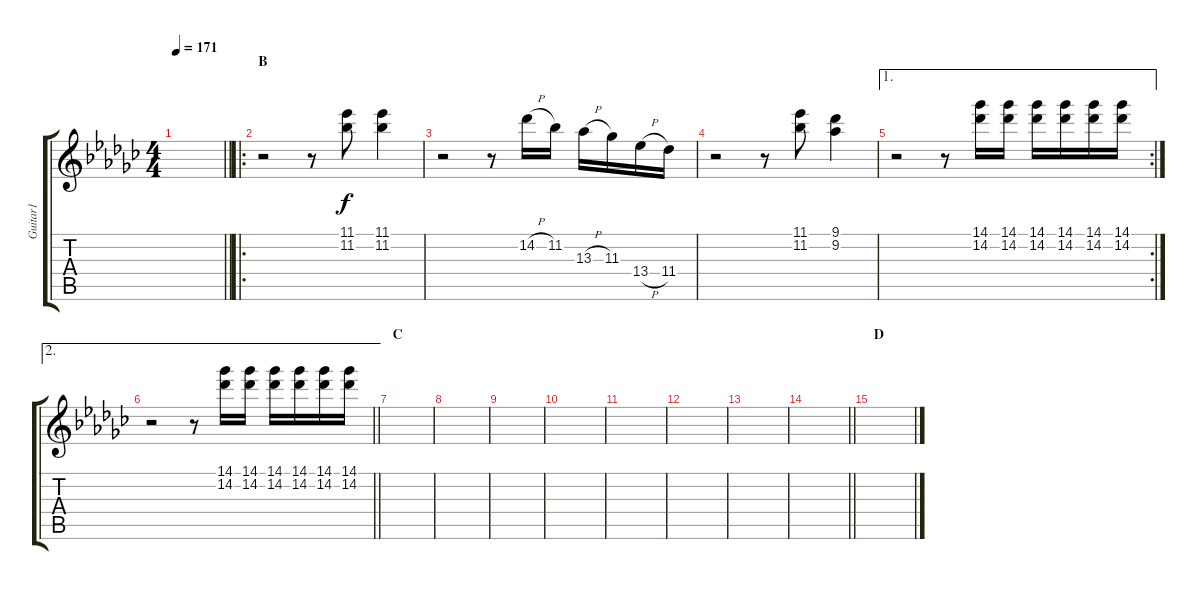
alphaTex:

\track ("Guitar1" "Guitar1") {instrument distortionguitar}
\staff {score tabs}
\tuning (E4 B3 G3 D3 A2 E2) {hide}
\ts (4 4)
\tempo 171
\clef g2
\barLineRight lightlight
\ks gb
|
\ro
\section ("" "B")
r.2 r.8 (11.1 11.2).8 (11.1 11.2).4 |
r.2 r.8 14.2{h}.16 11.2.16 13.3{h}.16 11.3.16 13.4{h}.16 11.4.16 |
r.2 r.8 (11.1 11.2).8 (9.1 9.2).4 |
\ae 1
\rc 2
r.2 r.8 (14.1 14.2).16 (14.1 14.2).16 (14.1 14.2).16 (14.1 14.2).16 (14.1 14.2).16 (14.1 14.2).16 |
\ae 2
\barLineRight lightlight
r.2 r.8 (14.1 14.2).16 (14.1 14.2).16 (14.1 14.2).16 (14.1 14.2).16 (14.1 14.2).16 (14.1 14.2).16 |
\section ("" "C")
|
|
|
|
|
|
|
\barLineRight lightlight
|
\section ("" "D")
